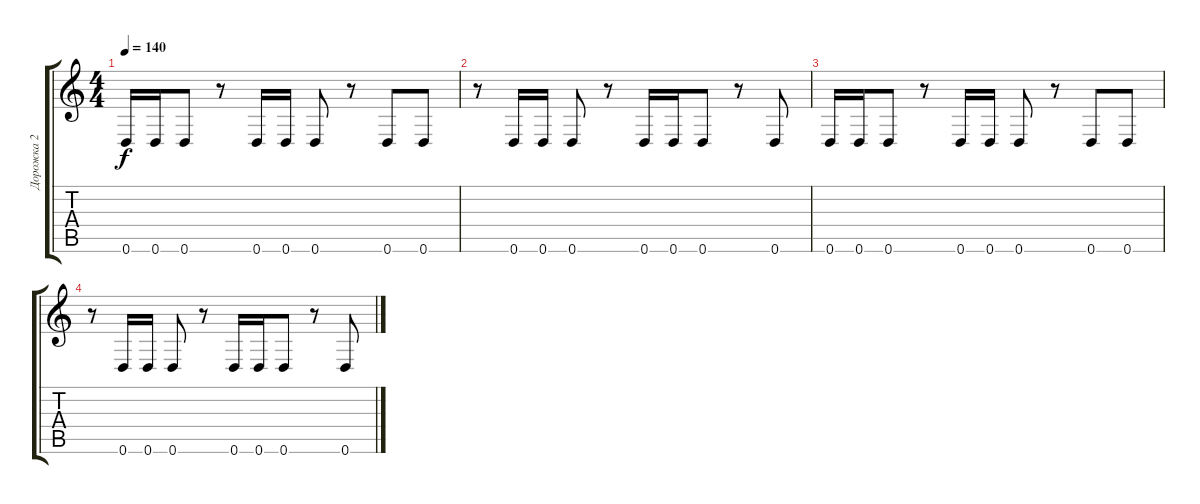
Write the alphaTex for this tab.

\track ("Дорожка 2" "Дорожка 2") {instrument overdrivenguitar}
\staff {score tabs}
\tuning (E4 B3 G3 D3 A2 D2) {hide}
\ts (4 4)
\tempo 140
\clef g2
\ks c
0.6.16{dy f} 0.6.16 0.6.8 r.8 0.6.16 0.6.16 0.6.8 r.8 0.6.8 0.6.8 |
r.8 0.6.16 0.6.16 0.6.8 r.8 0.6.16 0.6.16 0.6.8 r.8 0.6.8 |
0.6.16 0.6.16 0.6.8 r.8 0.6.16 0.6.16 0.6.8 r.8 0.6.8 0.6.8 |
r.8 0.6.16 0.6.16 0.6.8 r.8 0.6.16 0.6.16 0.6.8 r.8 0.6.8
